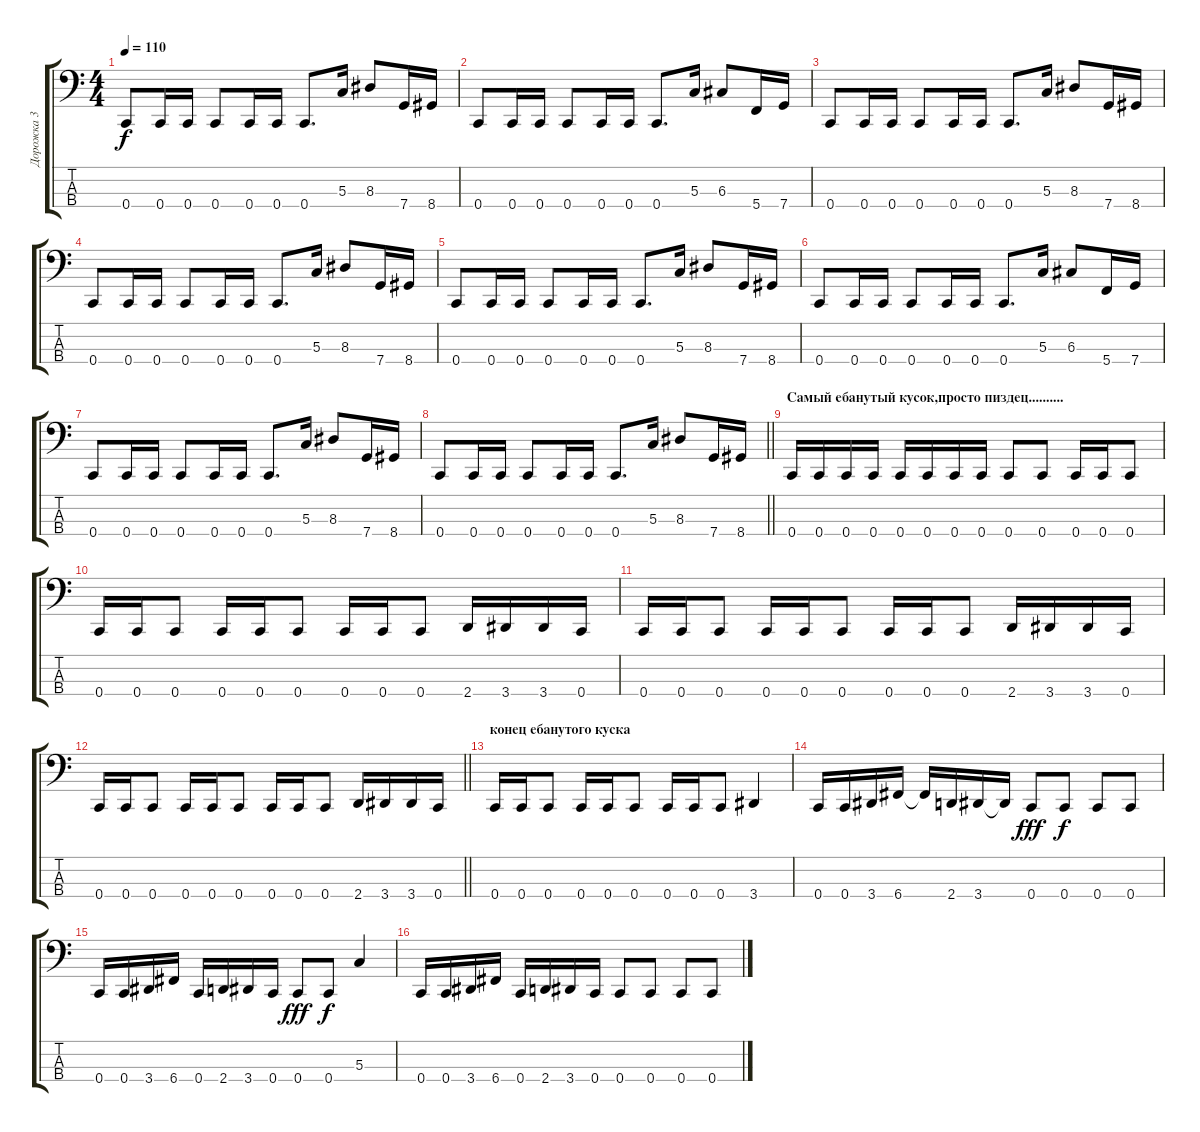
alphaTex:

\track ("Дорожка 3" "Дорожка 3") {instrument electricbassfinger}
\staff {score tabs}
\tuning (F2 C2 G1 C1) {hide}
\ts (4 4)
\tempo 110
\clef f4
\ks c
0.4.8{dy f} 0.4.16 0.4.16 0.4.8 0.4.16 0.4.16 0.4.8{d} 5.3.16 8.3.8 7.4.16 8.4.16 |
0.4.8 0.4.16 0.4.16 0.4.8 0.4.16 0.4.16 0.4.8{d} 5.3.16 6.3.8 5.4.16 7.4.16 |
0.4.8 0.4.16 0.4.16 0.4.8 0.4.16 0.4.16 0.4.8{d} 5.3.16 8.3.8 7.4.16 8.4.16 |
0.4.8 0.4.16 0.4.16 0.4.8 0.4.16 0.4.16 0.4.8{d} 5.3.16 8.3.8 7.4.16 8.4.16 |
0.4.8 0.4.16 0.4.16 0.4.8 0.4.16 0.4.16 0.4.8{d} 5.3.16 8.3.8 7.4.16 8.4.16 |
0.4.8 0.4.16 0.4.16 0.4.8 0.4.16 0.4.16 0.4.8{d} 5.3.16 6.3.8 5.4.16 7.4.16 |
0.4.8 0.4.16 0.4.16 0.4.8 0.4.16 0.4.16 0.4.8{d} 5.3.16 8.3.8 7.4.16 8.4.16 |
\barLineRight lightlight
0.4.8 0.4.16 0.4.16 0.4.8 0.4.16 0.4.16 0.4.8{d} 5.3.16 8.3.8 7.4.16 8.4.16 |
\section ("" "Самый ебанутый кусок,просто пиздец..........")
0.4.16 0.4.16 0.4.16 0.4.16 0.4.16 0.4.16 0.4.16 0.4.16 0.4.8 0.4.8 0.4.16 0.4.16 0.4.8 |
0.4.16 0.4.16 0.4.8 0.4.16 0.4.16 0.4.8 0.4.16 0.4.16 0.4.8 2.4.16 3.4.16 3.4.16 0.4.16 |
0.4.16 0.4.16 0.4.8 0.4.16 0.4.16 0.4.8 0.4.16 0.4.16 0.4.8 2.4.16 3.4.16 3.4.16 0.4.16 |
\barLineRight lightlight
0.4.16 0.4.16 0.4.8 0.4.16 0.4.16 0.4.8 0.4.16 0.4.16 0.4.8 2.4.16 3.4.16 3.4.16 0.4.16 |
\section ("" "конец ебанутого куска")
0.4.16 0.4.16 0.4.8 0.4.16 0.4.16 0.4.8 0.4.16 0.4.16 0.4.8 3.4.4 |
0.4.16 0.4.16 3.4.16 6.4.16 6.4{t}.16 2.4.16 3.4.16 3.4{t}.16 0.4.8{dy fff} 0.4.8{dy f} 0.4.8 0.4.8 |
0.4.16 0.4.16 3.4.16 6.4.16 0.4.16 2.4.16 3.4.16 0.4.16 0.4.8{dy fff} 0.4.8{dy f} 5.3.4 |
0.4.16 0.4.16 3.4.16 6.4.16 0.4.16 2.4.16 3.4.16 0.4.16 0.4.8 0.4.8 0.4.8 0.4.8
